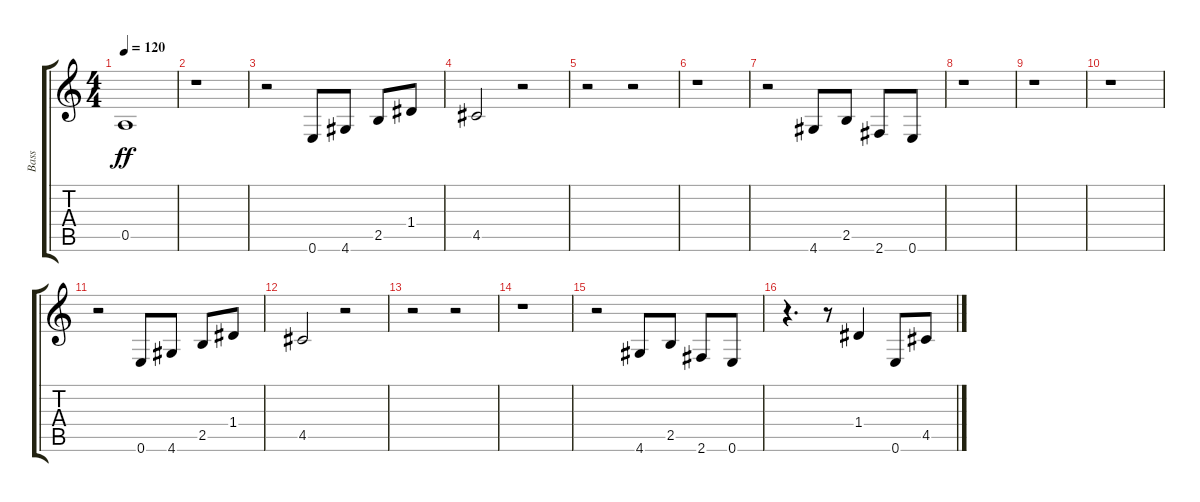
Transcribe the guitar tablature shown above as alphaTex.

\track ("Bass" "Bass") {instrument fretlessbass}
\staff {score tabs}
\tuning (E4 B3 G3 D3 A2 E2) {hide}
\ts (4 4)
\tempo 120
\clef g2
\ks c
0.5.1{dy ff} |
r.1 |
r.2 0.6.8 4.6.8 2.5.8 1.4.8 |
4.5.2 r.2 |
r.2 r.2 |
r.1 |
r.2 4.6.8 2.5.8 2.6.8 0.6.8 |
r.1 |
r.1 |
r.1 |
r.2 0.6.8 4.6.8 2.5.8 1.4.8 |
4.5.2 r.2 |
r.2 r.2 |
r.1 |
r.2 4.6.8 2.5.8 2.6.8 0.6.8 |
r.4{d} r.8 1.4.4 0.6.8 4.5.8
